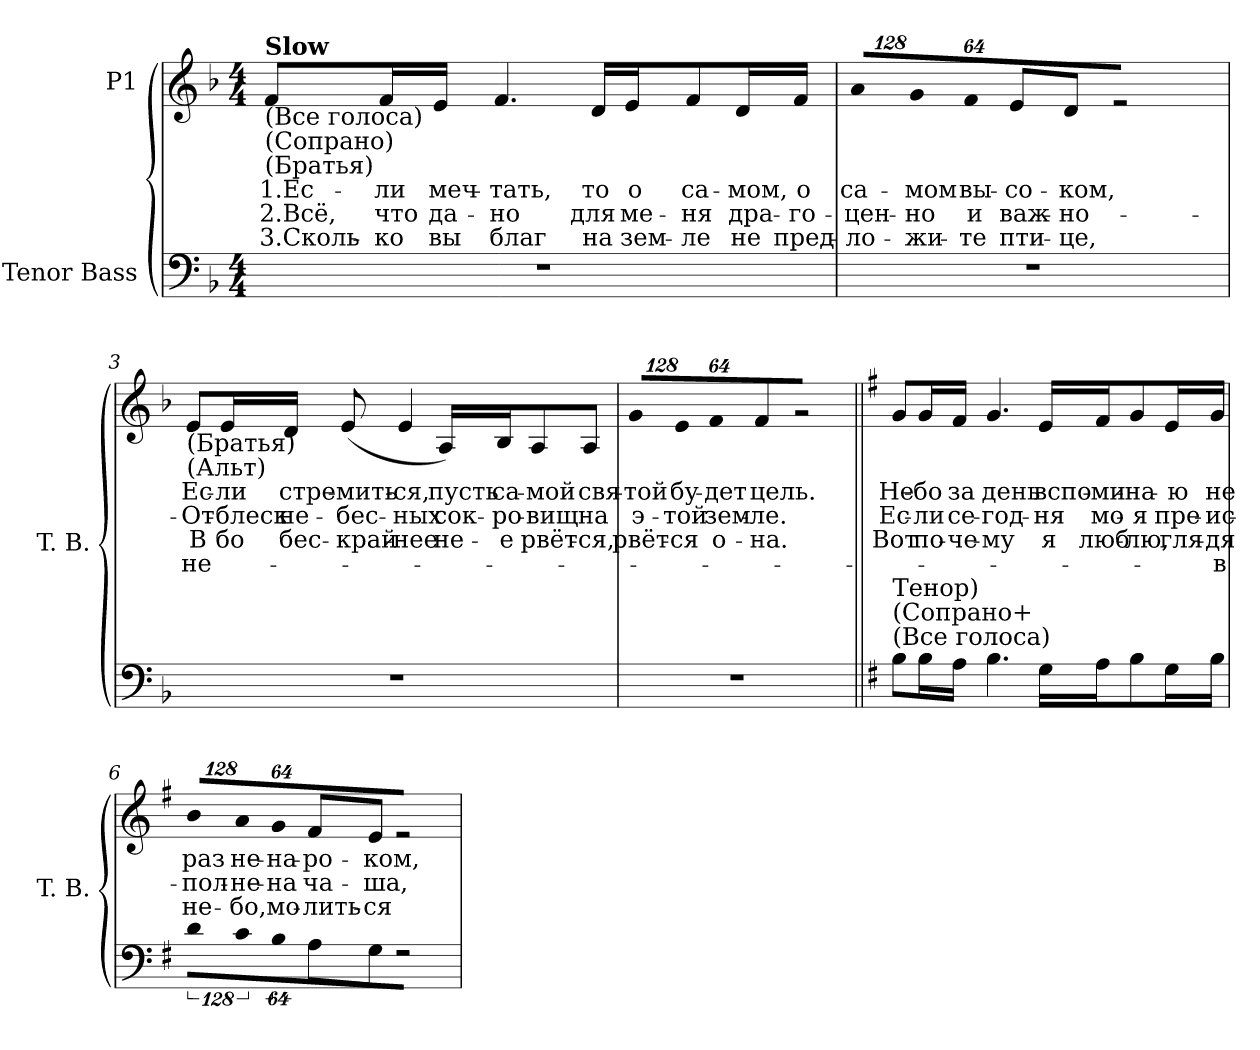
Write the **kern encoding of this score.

**kern	**kern	**text	**text	**text	**text
*part2	*part1	*part1	*part1	*part1	*part1
*staff2	*staff1	*staff1	*staff1	*staff1	*staff1
*I"Tenor Bass	*I"P1	*	*	*	*
*I'T. B.	*	*	*	*	*
!!LO:PB:g=z
*clefF4	*clefG2	*	*	*	*
*k[b-]	*k[b-]	*	*	*	*
*d:	*d:	*	*	*	*
*M4/4	*M4/4	*	*	*	*
*MM60	*MM60	*	*	*	*
=1	=1	=1	=1	=1	=1
!	!LO:TX:b:t=(Все голоса)	!	!	!	!
!	!LO:TX:b:t=(Сопрано)	!	!	!	!
!	!LO:TX:b:t=(Братья)	!	!	!	!
!	!LO:TX:a:B:t=Slow	!	!	!	!
!	!	!LO:LY:b:color=#000000	!LO:LY:b:color=#000000	!LO:LY:b:color=#000000	!
1r	8fi/L	1.Ес-	2.Всё,	3.Сколь-	.
!	!	!LO:LY:b:color=#000000	!LO:LY:b:color=#000000	!LO:LY:b:color=#000000	!
.	16fi/L	-ли	что	-ко	.
!	!	!LO:LY:b:color=#000000	!LO:LY:b:color=#000000	!LO:LY:b:color=#000000	!
.	16ei/JJ	меч-	да-	вы	.
!	!	!LO:LY:b:color=#000000	!LO:LY:b:color=#000000	!LO:LY:b:color=#000000	!
.	4.fi/	-тать,	-но	благ	.
!	!	!LO:LY:b:color=#000000	!LO:LY:b:color=#000000	!LO:LY:b:color=#000000	!
.	16di/LL	то	для	на	.
!	!	!LO:LY:b:color=#000000	!LO:LY:b:color=#000000	!LO:LY:b:color=#000000	!
.	16ei/J	о	ме-	зем-	.
!	!	!LO:LY:b:color=#000000	!LO:LY:b:color=#000000	!LO:LY:b:color=#000000	!
.	8fi/	са-	-ня	-ле	.
!	!	!LO:LY:b:color=#000000	!LO:LY:b:color=#000000	!LO:LY:b:color=#000000	!
.	16di/L	-мом,	дра-	не	.
!	!	!LO:LY:b:color=#000000	!LO:LY:b:color=#000000	!LO:LY:b:color=#000000	!
.	16fi/JJ	о	-го-	пред-	.
=2	=2	=2	=2	=2	=2
*	*Xbrackettup	*	*	*	*
!	!LO:N:vis=8	!	!	!	!
!	!	!LO:LY:b:color=#000000	!LO:LY:b:color=#000000	!LO:LY:b:color=#000000	!
1r	1024%85ai/L	са-	-цен-	-ло-	.
!	!LO:N:vis=8	!	!	!	!
!	!	!LO:LY:b:color=#000000	!LO:LY:b:color=#000000	!LO:LY:b:color=#000000	!
.	1024%85gi/	-мом	-но	-жи-	.
!	!LO:N:vis=8	!	!	!	!
!	!	!LO:LY:b:color=#000000	!LO:LY:b:color=#000000	!LO:LY:b:color=#000000	!
.	512%43fi/J	вы-	и	-те	.
!	!	!LO:LY:b:color=#000000	!LO:LY:b:color=#000000	!LO:LY:b:color=#000000	!
.	8ei/L	-со-	важ-	пти-	.
!	!	!LO:LY:b:color=#000000	!LO:LY:b:color=#000000	!LO:LY:b:color=#000000	!
.	8di/J	-ком,	-но-	-це,	.
.	2r	.	.	.	.
!!LO:LB:g=z
=3	=3	=3	=3	=3	=3
!	!LO:TX:b:t=(Братья)	!	!	!	!
!	!LO:TX:b:t=(Альт)	!	!	!	!
!	!	!LO:LY:b:color=#000000	!LO:LY:b:color=#000000	!LO:LY:b:color=#000000	!LO:LY:b:color=#000000
1r	8ei/L	Ес-	-От-	В	не-
!	!	!LO:LY:b:color=#000000	!LO:LY:b:color=#000000	!LO:LY:b:color=#000000	!
.	16ei/L	-ли	-блеск	-бо	.
!	!	!LO:LY:b:color=#000000	!LO:LY:b:color=#000000	!LO:LY:b:color=#000000	!
.	16di/JJ	стре-	не-	бес-	.
!	!	!LO:LY:b:color=#000000	!LO:LY:b:color=#000000	!LO:LY:b:color=#000000	!
.	(8ei/	-мить-	-бес-	-край-	.
!	!	!LO:LY:b:color=#000000	!LO:LY:b:color=#000000	!LO:LY:b:color=#000000	!
.	4ei/	-ся,	-ных	-нее	.
!	!	!LO:LY:b:color=#000000	!LO:LY:b:color=#000000	!LO:LY:b:color=#000000	!
.	16Ai/LL)	пусть	сок-	не-	.
!	!	!LO:LY:b:color=#000000	!LO:LY:b:color=#000000	!LO:LY:b:color=#000000	!
.	16B-i/J	са-	-ро-	-е	.
!	!	!LO:LY:b:color=#000000	!LO:LY:b:color=#000000	!LO:LY:b:color=#000000	!
.	8Ai/	-мой	-вищ	рвёт-	.
!	!	!LO:LY:b:color=#000000	!LO:LY:b:color=#000000	!LO:LY:b:color=#000000	!
.	8Ai/J	свя-	на	-ся,	.
=4	=4	=4	=4	=4	=4
!	!LO:N:vis=8	!	!	!	!
!	!	!LO:LY:b:color=#000000	!LO:LY:b:color=#000000	!LO:LY:b:color=#000000	!
1r	1024%85gi/L	-той	э-	рвёт-	.
!	!LO:N:vis=8	!	!	!	!
!	!	!LO:LY:b:color=#000000	!LO:LY:b:color=#000000	!LO:LY:b:color=#000000	!
.	1024%85ei/	бу-	-той	-ся	.
!	!LO:N:vis=8	!	!	!	!
!	!	!LO:LY:b:color=#000000	!LO:LY:b:color=#000000	!LO:LY:b:color=#000000	!
.	512%43fi/J	-дет	зем-	о-	.
!	!	!LO:LY:b:color=#000000	!LO:LY:b:color=#000000	!LO:LY:b:color=#000000	!
.	4fi/	цель.	-ле.	-на.	.
.	2r	.	.	.	.
!!LO:LB:g=z
=5||	=5||	=5||	=5||	=5||	=5||
*k[f#]	*k[f#]	*	*	*	*
*e:	*e:	*	*	*	*
!LO:TX:a:t=(Все голоса)	!	!	!	!	!
!LO:TX:a:t=(Сопрано+	!	!	!	!	!
!LO:TX:t=Тенор)	!	!	!	!	!
!	!	!LO:LY:b:color=#000000	!LO:LY:b:color=#000000	!LO:LY:b:color=#000000	!
8Bi\L	8gi/L	Не-	Ес-	Вот	.
!	!	!LO:LY:b:color=#000000	!LO:LY:b:color=#000000	!LO:LY:b:color=#000000	!
16Bi\L	16gi/L	-бо	-ли	по-	.
!	!	!LO:LY:b:color=#000000	!LO:LY:b:color=#000000	!LO:LY:b:color=#000000	!
16Ai\JJ	16f#i/JJ	за	се-	-че-	.
!	!	!LO:LY:b:color=#000000	!LO:LY:b:color=#000000	!LO:LY:b:color=#000000	!
4.Bi\	4.gi/	день	-год-	-му	.
!	!	!LO:LY:b:color=#000000	!LO:LY:b:color=#000000	!LO:LY:b:color=#000000	!
16Gi\LL	16ei/LL	вспо-	-ня	я	.
!	!	!LO:LY:b:color=#000000	!LO:LY:b:color=#000000	!LO:LY:b:color=#000000	!
16Ai\J	16f#i/J	-ми-	мо-	люб-	.
!	!	!LO:LY:b:color=#000000	!LO:LY:b:color=#000000	!LO:LY:b:color=#000000	!
8Bi\	8gi/	-на-	-я	-лю,	.
!	!	!LO:LY:b:color=#000000	!LO:LY:b:color=#000000	!LO:LY:b:color=#000000	!
16Gi\L	16ei/L	-ю	пре-	гля-	.
!	!	!LO:LY:b:color=#000000	!LO:LY:b:color=#000000	!LO:LY:b:color=#000000	!LO:LY:b:color=#000000
16Bi\JJ	16gi/JJ	не	-ис-	-дя	в
=6	=6	=6	=6	=6	=6
!LO:N:vis=8	!LO:N:vis=8	!	!	!	!
!	!	!LO:LY:b:color=#000000	!LO:LY:b:color=#000000	!LO:LY:b:color=#000000	!
1024%85di\L	1024%85bi/L	раз	-пол-	не-	.
!LO:N:vis=8	!LO:N:vis=8	!	!	!	!
!	!	!LO:LY:b:color=#000000	!LO:LY:b:color=#000000	!LO:LY:b:color=#000000	!
1024%85ci\	1024%85ai/	не-	-не-	-бо,	.
!LO:N:vis=8	!LO:N:vis=8	!	!	!	!
!	!	!LO:LY:b:color=#000000	!LO:LY:b:color=#000000	!LO:LY:b:color=#000000	!
512%43Bi\J	512%43gi/J	-на-	-на	мо-	.
!	!	!LO:LY:b:color=#000000	!LO:LY:b:color=#000000	!LO:LY:b:color=#000000	!
8Ai\L	8f#i/L	-ро-	ча-	-лить-	.
!	!	!LO:LY:b:color=#000000	!LO:LY:b:color=#000000	!LO:LY:b:color=#000000	!
8Gi\J	8ei/J	-ком,	-ша,	-ся-	.
2r	2r	.	.	.	.
=	=	=	=	=	=
*-	*-	*-	*-	*-	*-
